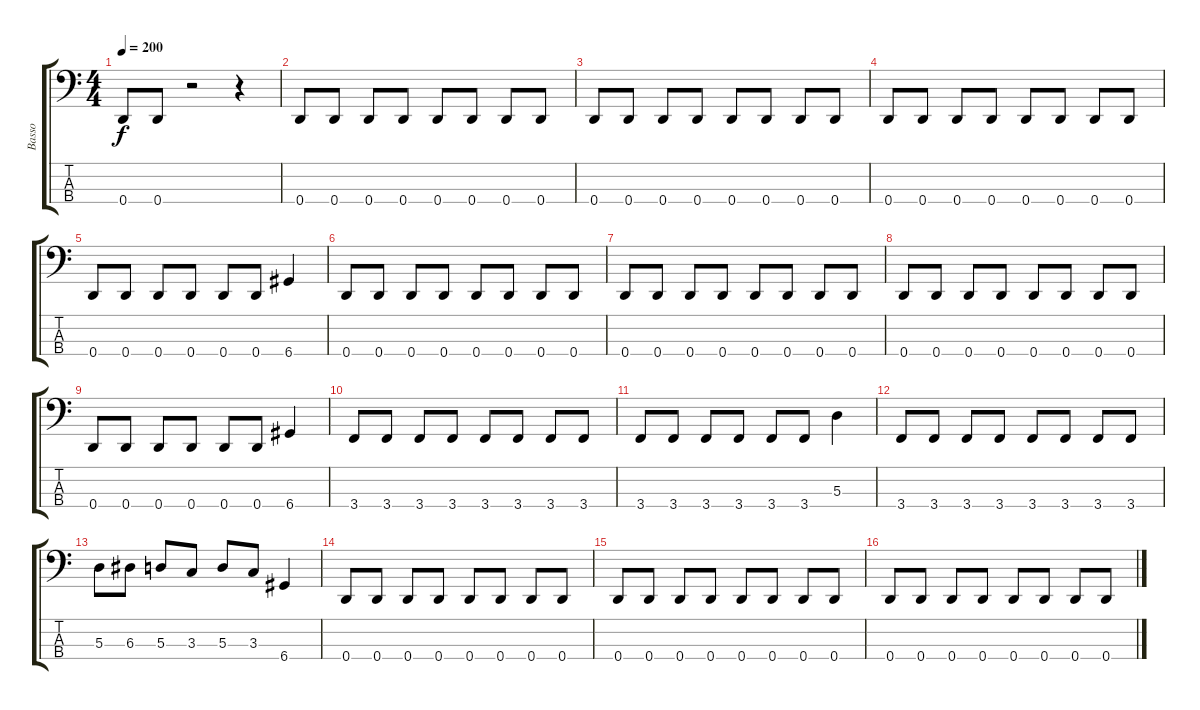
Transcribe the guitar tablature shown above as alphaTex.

\track ("Basso" "Basso") {instrument electricbasspick}
\staff {score tabs}
\tuning (G2 D2 A1 D1) {hide}
\ts (4 4)
\tempo 200
\clef f4
\ks c
0.4.8{dy f} 0.4.8 r.2 r.4 |
0.4.8 0.4.8 0.4.8 0.4.8 0.4.8 0.4.8 0.4.8 0.4.8 |
0.4.8 0.4.8 0.4.8 0.4.8 0.4.8 0.4.8 0.4.8 0.4.8 |
0.4.8 0.4.8 0.4.8 0.4.8 0.4.8 0.4.8 0.4.8 0.4.8 |
0.4.8 0.4.8 0.4.8 0.4.8 0.4.8 0.4.8 6.4.4 |
0.4.8 0.4.8 0.4.8 0.4.8 0.4.8 0.4.8 0.4.8 0.4.8 |
0.4.8 0.4.8 0.4.8 0.4.8 0.4.8 0.4.8 0.4.8 0.4.8 |
0.4.8 0.4.8 0.4.8 0.4.8 0.4.8 0.4.8 0.4.8 0.4.8 |
0.4.8 0.4.8 0.4.8 0.4.8 0.4.8 0.4.8 6.4.4 |
3.4.8 3.4.8 3.4.8 3.4.8 3.4.8 3.4.8 3.4.8 3.4.8 |
3.4.8 3.4.8 3.4.8 3.4.8 3.4.8 3.4.8 5.3.4 |
3.4.8 3.4.8 3.4.8 3.4.8 3.4.8 3.4.8 3.4.8 3.4.8 |
5.3.8 6.3.8 5.3.8 3.3.8 5.3.8 3.3.8 6.4.4 |
0.4.8 0.4.8 0.4.8 0.4.8 0.4.8 0.4.8 0.4.8 0.4.8 |
0.4.8 0.4.8 0.4.8 0.4.8 0.4.8 0.4.8 0.4.8 0.4.8 |
0.4.8 0.4.8 0.4.8 0.4.8 0.4.8 0.4.8 0.4.8 0.4.8
